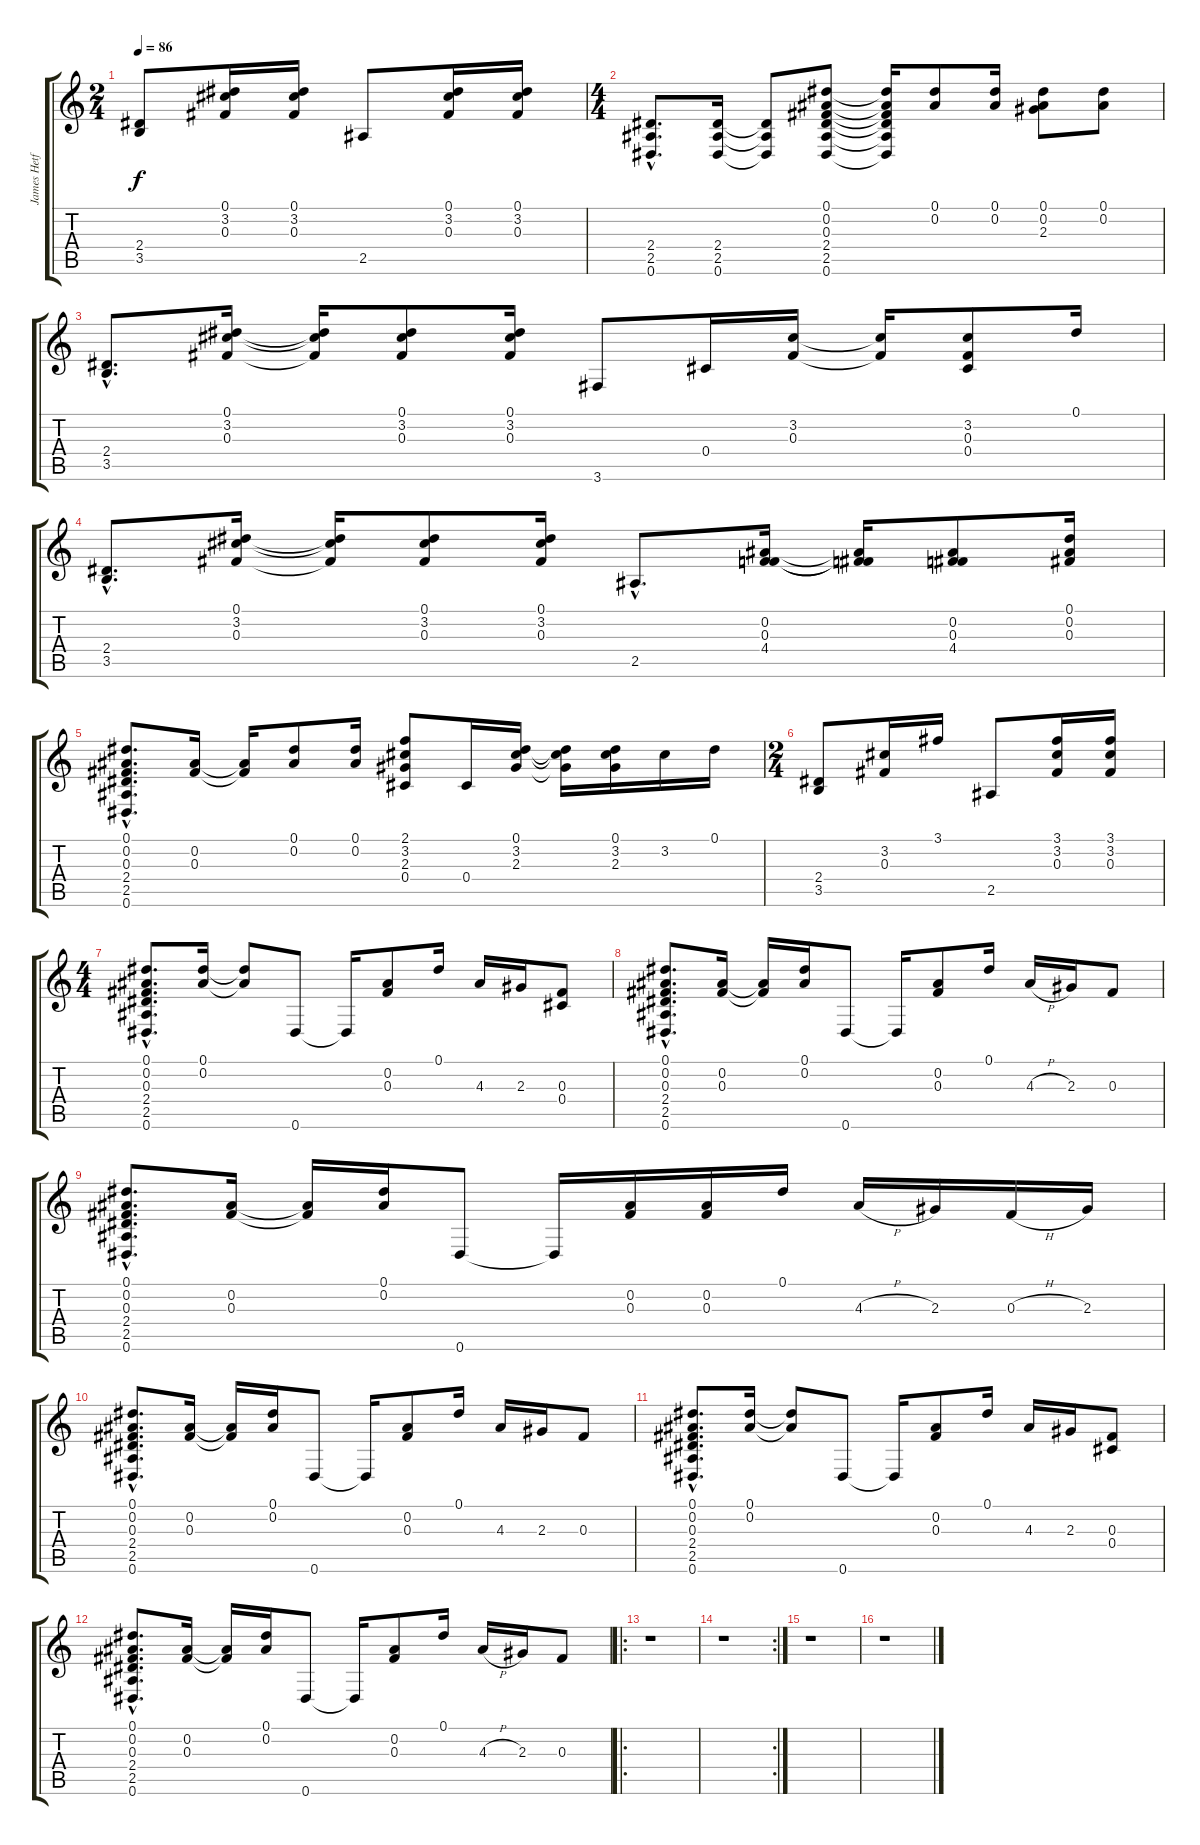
\track ("James Hetfield (clean)" "James Hetf") {instrument electricguitarclean}
\staff {score tabs}
\tuning (Eb4 Bb3 Gb3 Db3 Ab2 Eb2) {hide}
\ts (2 4)
\tempo 86
\clef g2
\ks c
(2.4 3.5).8{dy f} (0.1 3.2 0.3).16 (0.1 3.2 0.3).16 2.5.8 (0.1 3.2 0.3).16 (0.1 3.2 0.3).16 |
\ts (4 4)
(2.4{hac} 2.5{hac} 0.6{hac}).8{d} (2.4 2.5 0.6).16 (2.4{t} 2.5{t} 0.6{t}).8 (0.1 0.2 0.3 2.4 2.5 0.6).8 (0.1{t} 0.2{t} 0.3{t} 2.4{t} 2.5{t} 0.6{t}).16 (0.1 0.2).8 (0.1 0.2).16 (0.1 0.2 2.3).8 (0.1 0.2).8 |
(2.4{hac} 3.5{hac}).8{d} (0.1 3.2 0.3).16 (0.1{t} 3.2{t} 0.3{t}).16 (0.1 3.2 0.3).8 (0.1 3.2 0.3).16 3.6.8 0.4.16 (3.2 0.3).16 (3.2{t} 0.3{t}).16 (3.2 0.3 0.4).8 0.1.16 |
(2.4{hac} 3.5{hac}).8{d} (0.1 3.2 0.3).16 (0.1{t} 3.2{t} 0.3{t}).16 (0.1 3.2 0.3).8 (0.1 3.2 0.3).16 2.5{hac}.8{d} (0.2 0.3 4.4).16 (0.2{t} 0.3{t} 4.4{t}).16 (0.2 0.3 4.4).8 (0.1 0.2 0.3).16 |
(0.1{hac} 0.2{hac} 0.3{hac} 2.4{hac} 2.5{hac} 0.6{hac}).8{d} (0.2 0.3).16 (0.2{t} 0.3{t}).16 (0.1 0.2).8 (0.1 0.2).16 (2.1 3.2 2.3 0.4).8 0.4.16 (0.1 3.2 2.3).16 (0.1{t} 3.2{t} 2.3{t}).16 (0.1 3.2 2.3).16 3.2.16 0.1.16 |
\ts (2 4)
(2.4 3.5).8 (3.2 0.3).16 3.1.16 2.5.8 (3.1 3.2 0.3).16 (3.1 3.2 0.3).16 |
\ts (4 4)
(0.1{hac} 0.2{hac} 0.3{hac} 2.4{hac} 2.5{hac} 0.6{hac}).8{d} (0.1 0.2).16 (0.1{t} 0.2{t}).8 0.6.8 0.6{t}.16 (0.2 0.3).8 0.1.16 4.3.16 2.3.16 (0.3 0.4).8 |
(0.1{hac} 0.2{hac} 0.3{hac} 2.4{hac} 2.5{hac} 0.6{hac}).8{d} (0.2 0.3).16 (0.2{t} 0.3{t}).16 (0.1 0.2).16 0.6.8 0.6{t}.16 (0.2 0.3).8 0.1.16 4.3{h}.16 2.3.16 0.3.8 |
(0.1{hac} 0.2{hac} 0.3{hac} 2.4{hac} 2.5{hac} 0.6{hac}).8{d} (0.2 0.3).16 (0.2{t} 0.3{t}).16 (0.1 0.2).16 0.6.8 0.6{t}.16 (0.2 0.3).16 (0.2 0.3).16 0.1.16 4.3{h}.16 2.3.16 0.3{h}.16 2.3.16 |
(0.1{hac} 0.2{hac} 0.3{hac} 2.4{hac} 2.5{hac} 0.6{hac}).8{d} (0.2 0.3).16 (0.2{t} 0.3{t}).16 (0.1 0.2).16 0.6.8 0.6{t}.16 (0.2 0.3).8 0.1.16 4.3.16 2.3.16 0.3.8 |
(0.1{hac} 0.2{hac} 0.3{hac} 2.4{hac} 2.5{hac} 0.6{hac}).8{d} (0.1 0.2).16 (0.1{t} 0.2{t}).8 0.6.8 0.6{t}.16 (0.2 0.3).8 0.1.16 4.3.16 2.3.16 (0.3 0.4).8 |
(0.1{hac} 0.2{hac} 0.3{hac} 2.4{hac} 2.5{hac} 0.6{hac}).8{d} (0.2 0.3).16 (0.2{t} 0.3{t}).16 (0.1 0.2).16 0.6.8 0.6{t}.16 (0.2 0.3).8 0.1.16 4.3{h}.16 2.3.16 0.3.8 |
\ro
r.1 |
\rc 2
r.1 |
r.1 |
r.1
